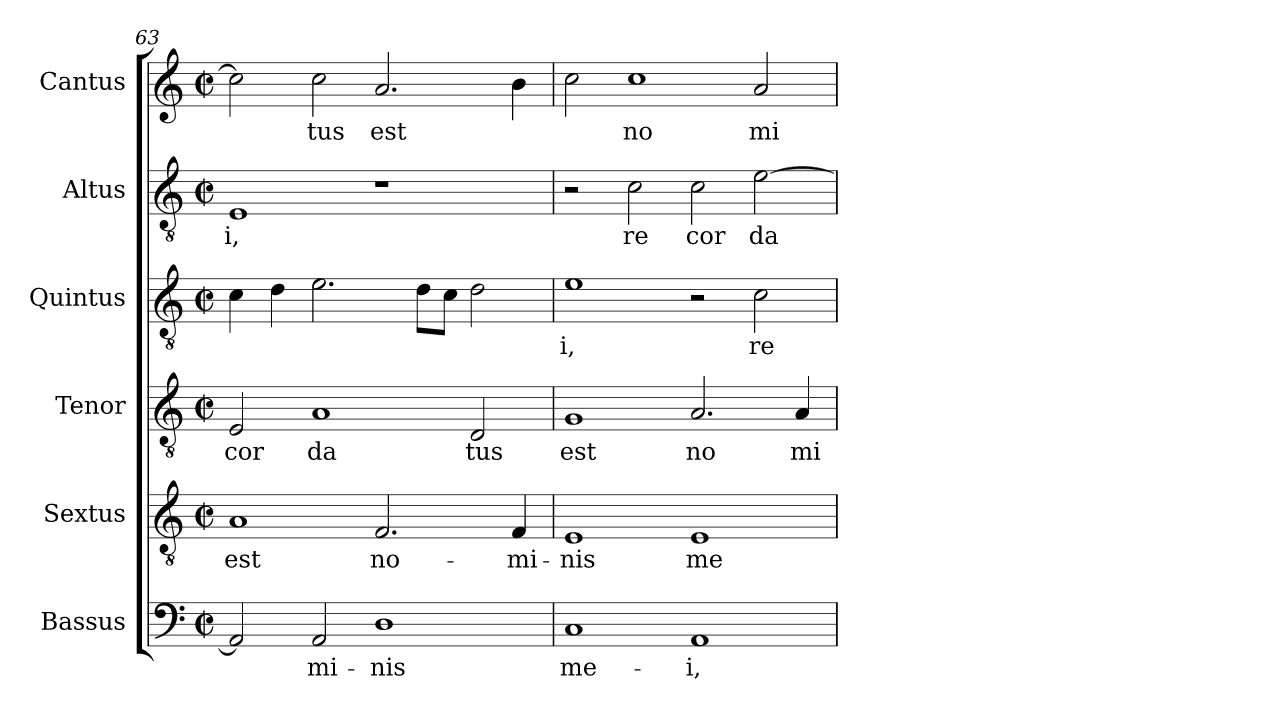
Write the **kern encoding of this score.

**kern	**text	**kern	**text	**kern	**text	**kern	**text	**kern	**text	**kern	**text
*part6	*part6	*part5	*part5	*part4	*part4	*part3	*part3	*part2	*part2	*part1	*part1
*staff6	*staff6	*staff5	*staff5	*staff4	*staff4	*staff3	*staff3	*staff2	*staff2	*staff1	*staff1
*I"Bassus	*	*I"Sextus	*	*I"Tenor	*	*I"Quintus	*	*I"Altus	*	*I"Cantus	*
*clefF4	*	*clefGv2	*	*clefGv2	*	*clefGv2	*	*clefGv2	*	*clefG2	*
*M2/2	*	*M2/2	*	*M2/2	*	*M2/2	*	*M2/2	*	*M2/2	*
*met(c|)	*	*met(c|)	*	*met(c|)	*	*met(c|)	*	*met(c|)	*	*met(c|)	*
=63	=63	=63	=63	=63	=63	=63	=63	=63	=63	=63	=63
!	!	!	!LO:LY:b:cj	!	!LO:LY:b:cj	!	!	!	!LO:LY:b:cj	!	!
2AA/]	.	1A	est	2E/	cor	4c\	.	1E	i,	2cc\]	.
.	.	.	.	.	.	4d\	.	.	.	.	.
!	!LO:LY:b:cj	!	!	!	!LO:LY:b:cj	!	!	!	!	!	!LO:LY:b:cj
2AA/	-mi-	.	.	1A	da	2.e\	.	.	.	2cc\	tus
!	!LO:LY:b:cj	!	!LO:LY:b:cj	!	!	!	!	!	!	!	!LO:LY:b
1D	-nis	2.F/	no-	.	.	.	.	1r	.	2.a/	est
.	.	.	.	.	.	8d\L	.	.	.	.	.
.	.	.	.	.	.	8c\J	.	.	.	.	.
!	!	!	!	!	!LO:LY:b:cj	!	!	!	!	!	!
.	.	.	.	2D/	tus	2d\	.	.	.	.	.
!	!	!	!LO:LY:b:cj	!	!	!	!	!	!	!	!
.	.	4F/	-mi-	.	.	.	.	.	.	4b\	.
=64	=64	=64	=64	=64	=64	=64	=64	=64	=64	=64	=64
!	!LO:LY:b:cj	!	!LO:LY:b:cj	!	!LO:LY:b:cj	!	!LO:LY:b:cj	!	!	!	!
1C	me-	1E	-nis	1G	est	1e	i,	2r	.	2cc\	.
!	!	!	!	!	!	!	!	!	!LO:LY:b:cj	!	!LO:LY:b:cj
.	.	.	.	.	.	.	.	2c\	re	1cc	no
!	!LO:LY:b:cj	!	!LO:LY:b:cj	!	!LO:LY:b:cj	!	!	!	!LO:LY:b:cj	!	!
1AA	-i,	1E	me-	2.A/	no	2r	.	2c\	cor	.	.
!	!	!	!	!	!	!	!LO:LY:b:cj	!	!LO:LY:b:cj	!	!LO:LY:b:cj
.	.	.	.	.	.	2c\	re	[>2e\	da	2a/	mi
!	!	!	!	!	!LO:LY:b:cj	!	!	!	!	!	!
.	.	.	.	4A/	mi	.	.	.	.	.	.
=	=	=	=	=	=	=	=	=	=	=	=
*-	*-	*-	*-	*-	*-	*-	*-	*-	*-	*-	*-
